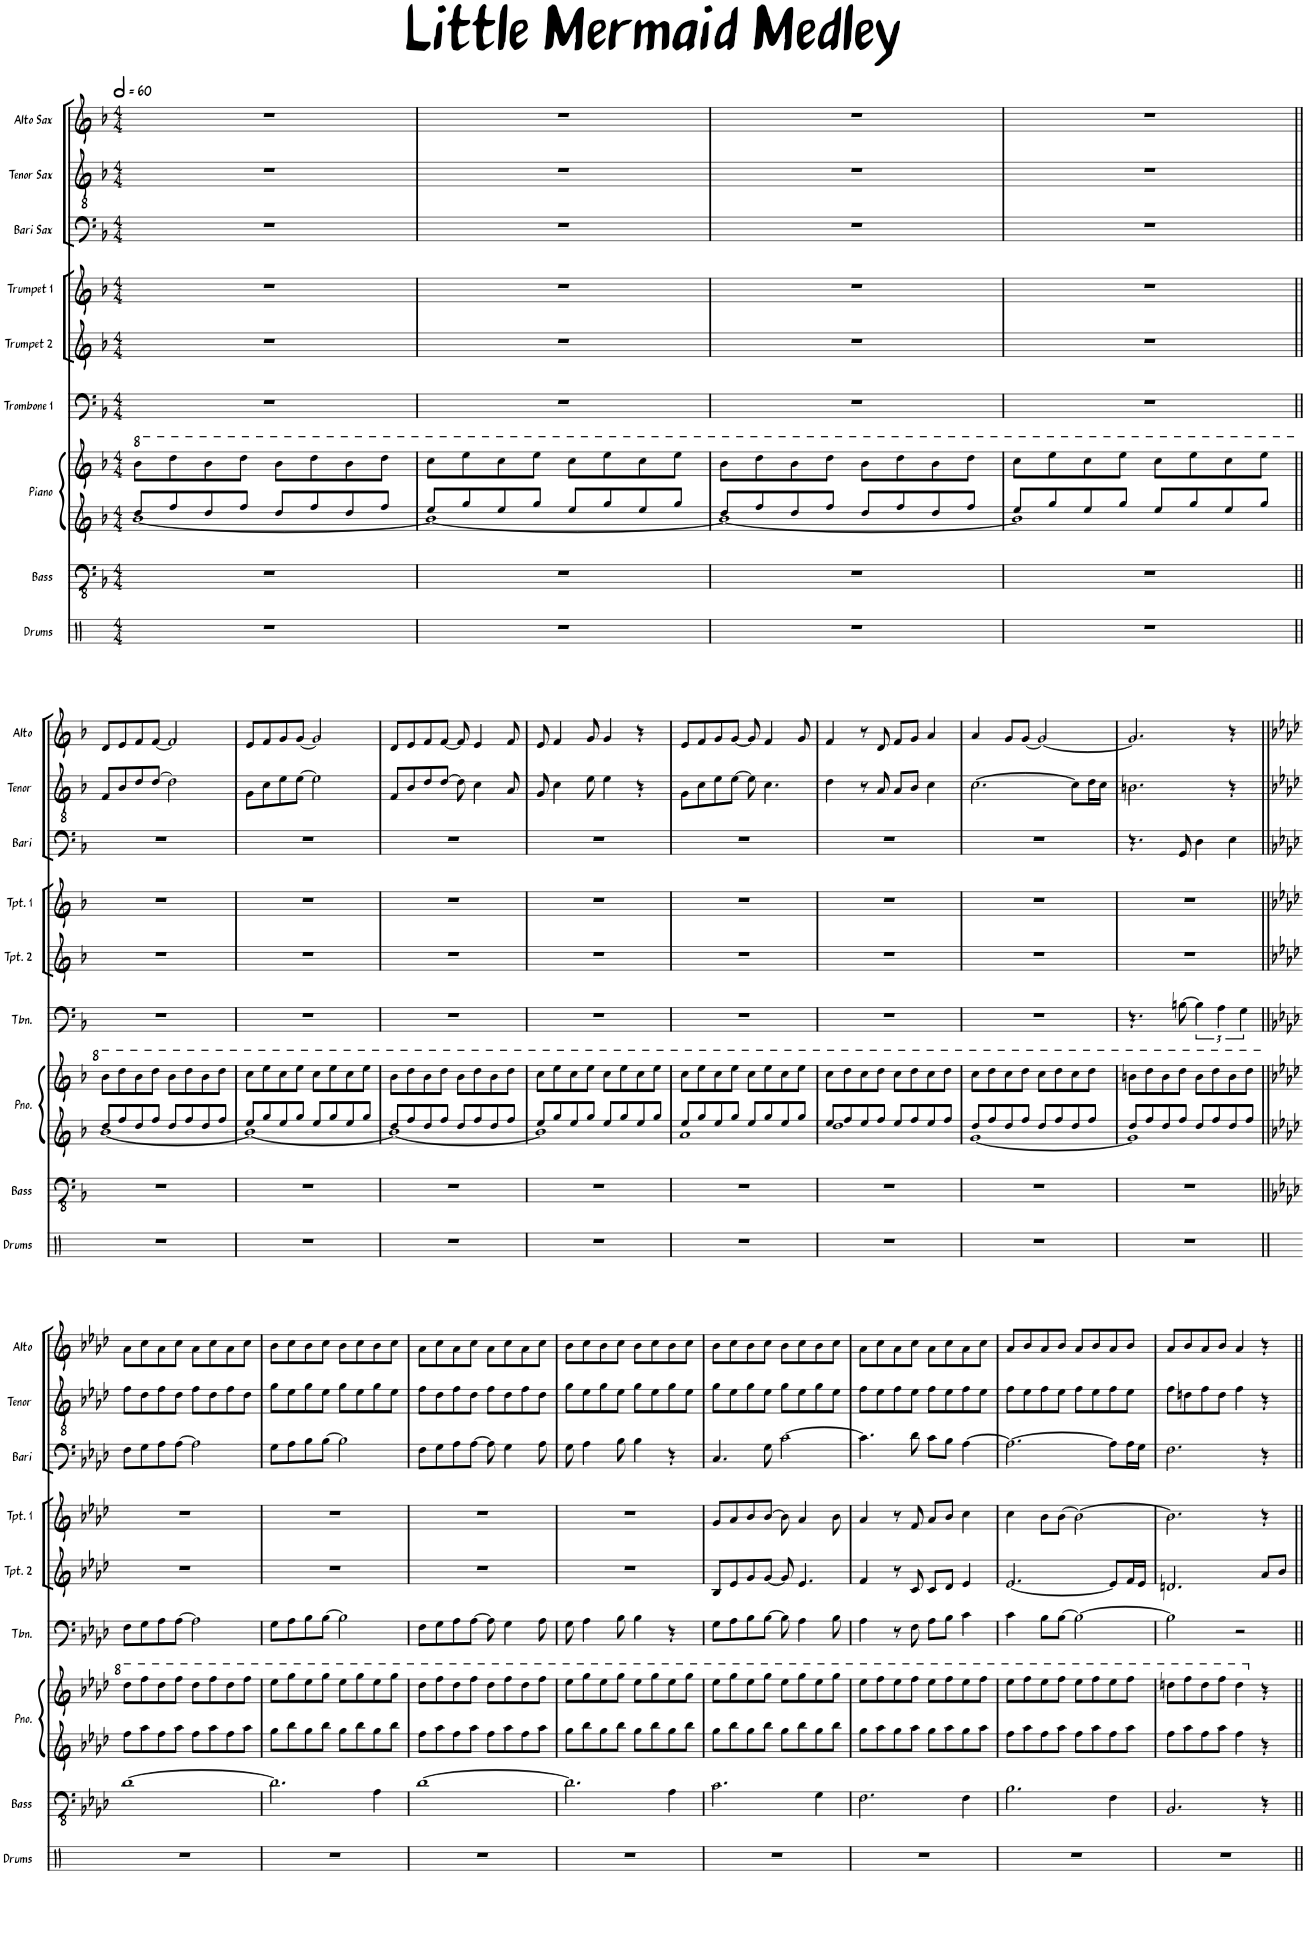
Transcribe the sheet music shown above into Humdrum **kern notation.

**kern	**kern	**kern	**kern	**kern	**kern	**kern	**kern	**kern	**kern
*part9	*part8	*part7	*part7	*part6	*part5	*part4	*part3	*part2	*part1
*staff10	*staff9	*staff8	*staff7	*staff6	*staff5	*staff4	*staff3	*staff2	*staff1
*I"Drums	*I"Bass	*I"Piano	*	*I"Trombone 1	*I"Trumpet 2	*I"Trumpet 1	*I"Bari Sax	*I"Tenor Sax	*I"Alto Sax
*I'Drums	*I'Bass	*I'Pno.	*	*I'Tbn.	*I'Tpt. 2	*I'Tpt. 1	*I'Bari	*I'Tenor	*I'Alto
*clefX	*clefFv4	*clefG2	*clefG2	*clefF4	*clefG2	*clefG2	*clefF4	*clefGv2	*clefG2
*	*	*	*	*	*ITrd1c2	*ITrd1c2	*ITrd12c21	*ITrd8c14	*ITrd5c9
*k[]	*k[b-]	*k[b-]	*k[b-]	*k[b-]	*k[b-]	*k[b-]	*k[b-]	*k[b-]	*k[b-]
*M4/4	*M4/4	*M4/4	*M4/4	*M4/4	*M4/4	*M4/4	*M4/4	*M4/4	*M4/4
*MM120	*MM120	*MM120	*MM120	*MM120	*MM120	*MM120	*MM120	*MM120	*MM120
=1	=1	=1	=1	=1	=1	=1	=1	=1	=1
*	*	*^	*	*	*	*	*	*	*
*	*	*	*	*8va	*	*	*	*	*	*
1r	1r	8dd/L	[1b-	8bb-\L	1r	1r	1r	1r	1r	1r
.	.	8ff/	.	8ddd\	.	.	.	.	.	.
.	.	8dd/	.	8bb-\	.	.	.	.	.	.
.	.	8ff/J	.	8ddd\J	.	.	.	.	.	.
.	.	8dd/L	.	8bb-\L	.	.	.	.	.	.
.	.	8ff/	.	8ddd\	.	.	.	.	.	.
.	.	8dd/	.	8bb-\	.	.	.	.	.	.
.	.	8ff/J	.	8ddd\J	.	.	.	.	.	.
=2	=2	=2	=2	=2	=2	=2	=2	=2	=2	=2
1r	1r	8ee/L	1b-_	8ccc\L	1r	1r	1r	1r	1r	1r
.	.	8gg/	.	8eee\	.	.	.	.	.	.
.	.	8ee/	.	8ccc\	.	.	.	.	.	.
.	.	8gg/J	.	8eee\J	.	.	.	.	.	.
.	.	8ee/L	.	8ccc\L	.	.	.	.	.	.
.	.	8gg/	.	8eee\	.	.	.	.	.	.
.	.	8ee/	.	8ccc\	.	.	.	.	.	.
.	.	8gg/J	.	8eee\J	.	.	.	.	.	.
=3	=3	=3	=3	=3	=3	=3	=3	=3	=3	=3
1r	1r	8dd/L	1b-_	8bb-\L	1r	1r	1r	1r	1r	1r
.	.	8ff/	.	8ddd\	.	.	.	.	.	.
.	.	8dd/	.	8bb-\	.	.	.	.	.	.
.	.	8ff/J	.	8ddd\J	.	.	.	.	.	.
.	.	8dd/L	.	8bb-\L	.	.	.	.	.	.
.	.	8ff/	.	8ddd\	.	.	.	.	.	.
.	.	8dd/	.	8bb-\	.	.	.	.	.	.
.	.	8ff/J	.	8ddd\J	.	.	.	.	.	.
=4	=4	=4	=4	=4	=4	=4	=4	=4	=4	=4
1r	1r	8ee/L	1b-]	8ccc\L	1r	1r	1r	1r	1r	1r
.	.	8gg/	.	8eee\	.	.	.	.	.	.
.	.	8ee/	.	8ccc\	.	.	.	.	.	.
.	.	8gg/J	.	8eee\J	.	.	.	.	.	.
.	.	8ee/L	.	8ccc\L	.	.	.	.	.	.
.	.	8gg/	.	8eee\	.	.	.	.	.	.
.	.	8ee/	.	8ccc\	.	.	.	.	.	.
.	.	8gg/J	.	8eee\J	.	.	.	.	.	.
!!LO:LB:g=z
=5||	=5||	=5||	=5||	=5||	=5||	=5||	=5||	=5||	=5||	=5||
1r	1r	8dd/L	[1b-	8bb-\L	1r	1r	1r	1r	8F/L	8d/L
.	.	8ff/	.	8ddd\	.	.	.	.	8B-/	8e/
.	.	8dd/	.	8bb-\	.	.	.	.	8d/	8f/
.	.	8ff/J	.	8ddd\J	.	.	.	.	[8d/J	[8f/J
.	.	8dd/L	.	8bb-\L	.	.	.	.	2d\]	2f/]
.	.	8ff/	.	8ddd\	.	.	.	.	.	.
.	.	8dd/	.	8bb-\	.	.	.	.	.	.
.	.	8ff/J	.	8ddd\J	.	.	.	.	.	.
=6	=6	=6	=6	=6	=6	=6	=6	=6	=6	=6
1r	1r	8ee/L	1b-_	8ccc\L	1r	1r	1r	1r	8G\L	8e/L
.	.	8gg/	.	8eee\	.	.	.	.	8c\	8f/
.	.	8ee/	.	8ccc\	.	.	.	.	8e\	8g/
.	.	8gg/J	.	8eee\J	.	.	.	.	[8e\J	[8g/J
.	.	8ee/L	.	8ccc\L	.	.	.	.	2e\]	2g/]
.	.	8gg/	.	8eee\	.	.	.	.	.	.
.	.	8ee/	.	8ccc\	.	.	.	.	.	.
.	.	8gg/J	.	8eee\J	.	.	.	.	.	.
=7	=7	=7	=7	=7	=7	=7	=7	=7	=7	=7
1r	1r	8dd/L	1b-_	8bb-\L	1r	1r	1r	1r	8F/L	8d/L
.	.	8ff/	.	8ddd\	.	.	.	.	8B-/	8e/
.	.	8dd/	.	8bb-\	.	.	.	.	8d/	8f/
.	.	8ff/J	.	8ddd\J	.	.	.	.	[8d/J	[8f/J
.	.	8dd/L	.	8bb-\L	.	.	.	.	8d\]	8f/]
.	.	8ff/	.	8ddd\	.	.	.	.	4c\	4e/
.	.	8dd/	.	8bb-\	.	.	.	.	.	.
.	.	8ff/J	.	8ddd\J	.	.	.	.	8A/	8f/
=8	=8	=8	=8	=8	=8	=8	=8	=8	=8	=8
1r	1r	8ee/L	1b-]	8ccc\L	1r	1r	1r	1r	8G/	8e/
.	.	8gg/	.	8eee\	.	.	.	.	4c\	4f/
.	.	8ee/	.	8ccc\	.	.	.	.	.	.
.	.	8gg/J	.	8eee\J	.	.	.	.	8e\	8g/
.	.	8ee/L	.	8ccc\L	.	.	.	.	4e\	4g/
.	.	8gg/	.	8eee\	.	.	.	.	.	.
.	.	8ee/	.	8ccc\	.	.	.	.	4r	4r
.	.	8gg/J	.	8eee\J	.	.	.	.	.	.
=9	=9	=9	=9	=9	=9	=9	=9	=9	=9	=9
1r	1r	8ee/L	1a	8ccc\L	1r	1r	1r	1r	8G\L	8e/L
.	.	8gg/	.	8eee\	.	.	.	.	8c\	8f/
.	.	8ee/	.	8ccc\	.	.	.	.	8e\	8g/
.	.	8gg/J	.	8eee\J	.	.	.	.	[8e\J	[8g/J
.	.	8ee/L	.	8ccc\L	.	.	.	.	8e\]	8g/]
.	.	8gg/	.	8eee\	.	.	.	.	4.c\	4f/
.	.	8ee/	.	8ccc\	.	.	.	.	.	.
.	.	8gg/J	.	8eee\J	.	.	.	.	.	8g/
=10	=10	=10	=10	=10	=10	=10	=10	=10	=10	=10
1r	1r	8ee/L	1dd	8ccc\L	1r	1r	1r	1r	4d\	4f/
.	.	8ff/	.	8ddd\	.	.	.	.	.	.
.	.	8ee/	.	8ccc\	.	.	.	.	8r	8r
.	.	8ff/J	.	8ddd\J	.	.	.	.	8A/	8d/
.	.	8ee/L	.	8ccc\L	.	.	.	.	8A/L	8f/L
.	.	8ff/	.	8ddd\	.	.	.	.	8B-/J	8g/J
.	.	8ee/	.	8ccc\	.	.	.	.	4c\	4a/
.	.	8ff/J	.	8ddd\J	.	.	.	.	.	.
=11	=11	=11	=11	=11	=11	=11	=11	=11	=11	=11
1r	1r	8dd/L	[1g	8ccc\L	1r	1r	1r	1r	[2.c\	4a/
.	.	8ff/	.	8ddd\	.	.	.	.	.	.
.	.	8dd/	.	8ccc\	.	.	.	.	.	8g/L
.	.	8ff/J	.	8ddd\J	.	.	.	.	.	[8g/J
.	.	8dd/L	.	8ccc\L	.	.	.	.	.	2g/_
.	.	8ff/	.	8ddd\	.	.	.	.	.	.
.	.	8dd/	.	8ccc\	.	.	.	.	8c\L]	.
.	.	8ff/J	.	8ddd\J	.	.	.	.	16d\L	.
.	.	.	.	.	.	.	.	.	16c\JJ	.
=12	=12	=12	=12	=12	=12	=12	=12	=12	=12	=12
1r	1r	8dd/L	1g]	8bbn\L	4.r	1r	1r	4.r	2.Bn\	2.g/]
.	.	8ff/	.	8ddd\	.	.	.	.	.	.
.	.	8dd/	.	8bb\	.	.	.	.	.	.
.	.	8ff/J	.	8ddd\J	[8Bn\	.	.	8GG/	.	.
.	.	8dd/L	.	8bb\L	6B\]	.	.	4D\	.	.
.	.	8ff/	.	8ddd\	.	.	.	.	.	.
.	.	.	.	.	6A\	.	.	.	.	.
.	.	8dd/	.	8bb\	.	.	.	4E\	4r	4r
.	.	.	.	.	6G\	.	.	.	.	.
.	.	8ff/J	.	8ddd\J	.	.	.	.	.	.
*	*	*v	*v	*	*	*	*	*	*	*
!!LO:LB:g=z
=13||	=13||	=13||	=13||	=13||	=13||	=13||	=13||	=13||	=13||
*	*k[b-e-a-d-]	*k[b-e-a-d-]	*k[b-e-a-d-]	*k[b-e-a-d-]	*k[b-e-a-d-]	*k[b-e-a-d-]	*k[b-e-a-d-]	*k[b-e-a-d-]	*k[b-e-a-d-]
1r	[1D-	8ff\L	8ddd-\L	8F\L	1r	1r	8F\L	8f\L	8a-\L
.	.	8aa-\	8fff\	8G\	.	.	8G\	8d-\	8cc\
.	.	8ff\	8ddd-\	8A-\	.	.	8A-\	8f\	8a-\
.	.	8aa-\J	8fff\J	[8A-\J	.	.	[8A-\J	8d-\J	8cc\J
.	.	8ff\L	8ddd-\L	2A-\]	.	.	2A-\]	8f\L	8a-\L
.	.	8aa-\	8fff\	.	.	.	.	8d-\	8cc\
.	.	8ff\	8ddd-\	.	.	.	.	8f\	8a-\
.	.	8aa-\J	8fff\J	.	.	.	.	8d-\J	8cc\J
=14	=14	=14	=14	=14	=14	=14	=14	=14	=14
1r	2.D-\]	8gg\L	8eee-\L	8G\L	1r	1r	8G\L	8g\L	8b-\L
.	.	8bb-\	8ggg\	8A-\	.	.	8A-\	8e-\	8cc\
.	.	8gg\	8eee-\	8B-\	.	.	8B-\	8g\	8b-\
.	.	8bb-\J	8ggg\J	[8B-\J	.	.	[8B-\J	8e-\J	8cc\J
.	.	8gg\L	8eee-\L	2B-\]	.	.	2B-\]	8g\L	8b-\L
.	.	8bb-\	8ggg\	.	.	.	.	8e-\	8cc\
.	4AA-\	8gg\	8eee-\	.	.	.	.	8g\	8b-\
.	.	8bb-\J	8ggg\J	.	.	.	.	8e-\J	8cc\J
=15	=15	=15	=15	=15	=15	=15	=15	=15	=15
1r	[1D-	8ff\L	8ddd-\L	8F\L	1r	1r	8F\L	8f\L	8a-\L
.	.	8aa-\	8fff\	8G\	.	.	8G\	8d-\	8cc\
.	.	8ff\	8ddd-\	8A-\	.	.	8A-\	8f\	8a-\
.	.	8aa-\J	8fff\J	[8A-\J	.	.	[8A-\J	8d-\J	8cc\J
.	.	8ff\L	8ddd-\L	8A-\]	.	.	8A-\]	8f\L	8a-\L
.	.	8aa-\	8fff\	4G\	.	.	4G\	8d-\	8cc\
.	.	8ff\	8ddd-\	.	.	.	.	8f\	8a-\
.	.	8aa-\J	8fff\J	8A-\	.	.	8A-\	8d-\J	8cc\J
=16	=16	=16	=16	=16	=16	=16	=16	=16	=16
1r	2.D-\]	8gg\L	8eee-\L	8G\	1r	1r	8G\	8g\L	8b-\L
.	.	8bb-\	8ggg\	4A-\	.	.	4A-\	8e-\	8cc\
.	.	8gg\	8eee-\	.	.	.	.	8g\	8b-\
.	.	8bb-\J	8ggg\J	8B-\	.	.	8B-\	8e-\J	8cc\J
.	.	8gg\L	8eee-\L	4B-\	.	.	4B-\	8g\L	8b-\L
.	.	8bb-\	8ggg\	.	.	.	.	8e-\	8cc\
.	4AA-\	8gg\	8eee-\	4r	.	.	4r	8g\	8b-\
.	.	8bb-\J	8ggg\J	.	.	.	.	8e-\J	8cc\J
=17	=17	=17	=17	=17	=17	=17	=17	=17	=17
1r	2.C\	8gg\L	8eee-\L	8G\L	8B-/L	8g/L	4.C/	8g\L	8b-\L
.	.	8bb-\	8ggg\	8A-\	8e-/	8a-/	.	8e-\	8cc\
.	.	8gg\	8eee-\	8B-\	8g/	8b-/	.	8g\	8b-\
.	.	8bb-\J	8ggg\J	[8B-\J	[8g/J	[8b-/J	8G\	8e-\J	8cc\J
.	.	8gg\L	8eee-\L	8B-\]	8g/]	8b-\]	[2c\	8g\L	8b-\L
.	.	8bb-\	8ggg\	4A-\	4.e-/	4a-/	.	8e-\	8cc\
.	4GG\	8gg\	8eee-\	.	.	.	.	8g\	8b-\
.	.	8bb-\J	8ggg\J	8B-\	.	8b-\	.	8e-\J	8cc\J
=18	=18	=18	=18	=18	=18	=18	=18	=18	=18
1r	2.FF\	8gg\L	8eee-\L	4A-\	4f/	4a-/	4.c\]	8f\L	8a-\L
.	.	8aa-\	8fff\	.	.	.	.	8e-\	8cc\
.	.	8gg\	8eee-\	8r	8r	8r	.	8f\	8a-\
.	.	8aa-\J	8fff\J	8F\	8c/	8f/	8d-\	8e-\J	8cc\J
.	.	8gg\L	8eee-\L	8A-\L	8c/L	8a-/L	8c\L	8f\L	8a-\L
.	.	8aa-\	8fff\	8B-\J	8d-/J	8b-/J	8B-\J	8e-\	8cc\
.	4FF\	8gg\	8eee-\	4c\	4e-/	4cc\	[4A-\	8f\	8a-\
.	.	8aa-\J	8fff\J	.	.	.	.	8e-\J	8cc\J
=19	=19	=19	=19	=19	=19	=19	=19	=19	=19
1r	2.BB-\	8ff\L	8eee-\L	4c\	[2.e-/	4cc\	2.A-\_	8f\L	8a-/L
.	.	8aa-\	8fff\	.	.	.	.	8e-\	8b-/
.	.	8ff\	8eee-\	8B-\L	.	8b-\L	.	8f\	8a-/
.	.	8aa-\J	8fff\J	[8B-\J	.	[8b-\J	.	8e-\J	8b-/J
.	.	8ff\L	8eee-\L	2B-\_	.	2b-\_	.	8f\L	8a-/L
.	.	8aa-\	8fff\	.	.	.	.	8e-\	8b-/
.	4FF\	8ff\	8eee-\	.	8e-/L]	.	8A-\L]	8f\	8a-/
.	.	8aa-\J	8fff\J	.	16f/L	.	16A-\L	8e-\J	8b-/J
.	.	.	.	.	16e-/JJ	.	16G\JJ	.	.
=20	=20	=20	=20	=20	=20	=20	=20	=20	=20
1r	2.BBB-/	8ff\L	8dddn\L	2B-\]	2.dn/	2.b-\]	2.F\	8f\L	8a-/L
.	.	8aa-\	8fff\	.	.	.	.	8dn\	8b-/
.	.	8ff\	8ddd\	.	.	.	.	8f\	8a-/
.	.	8aa-\J	8fff\J	.	.	.	.	8d\J	8b-/J
.	.	4ff\	4ddd\	2r	.	.	.	4f\	4a-/
*	*	*	*X8va	*	*	*	*	*	*
.	4r	4r	4r	.	8a-/L	4r	4r	4r	4r
.	.	.	.	.	8b-/J	.	.	.	.
=||	=||	=||	=||	=||	=||	=||	=||	=||	=||
*-	*-	*-	*-	*-	*-	*-	*-	*-	*-
